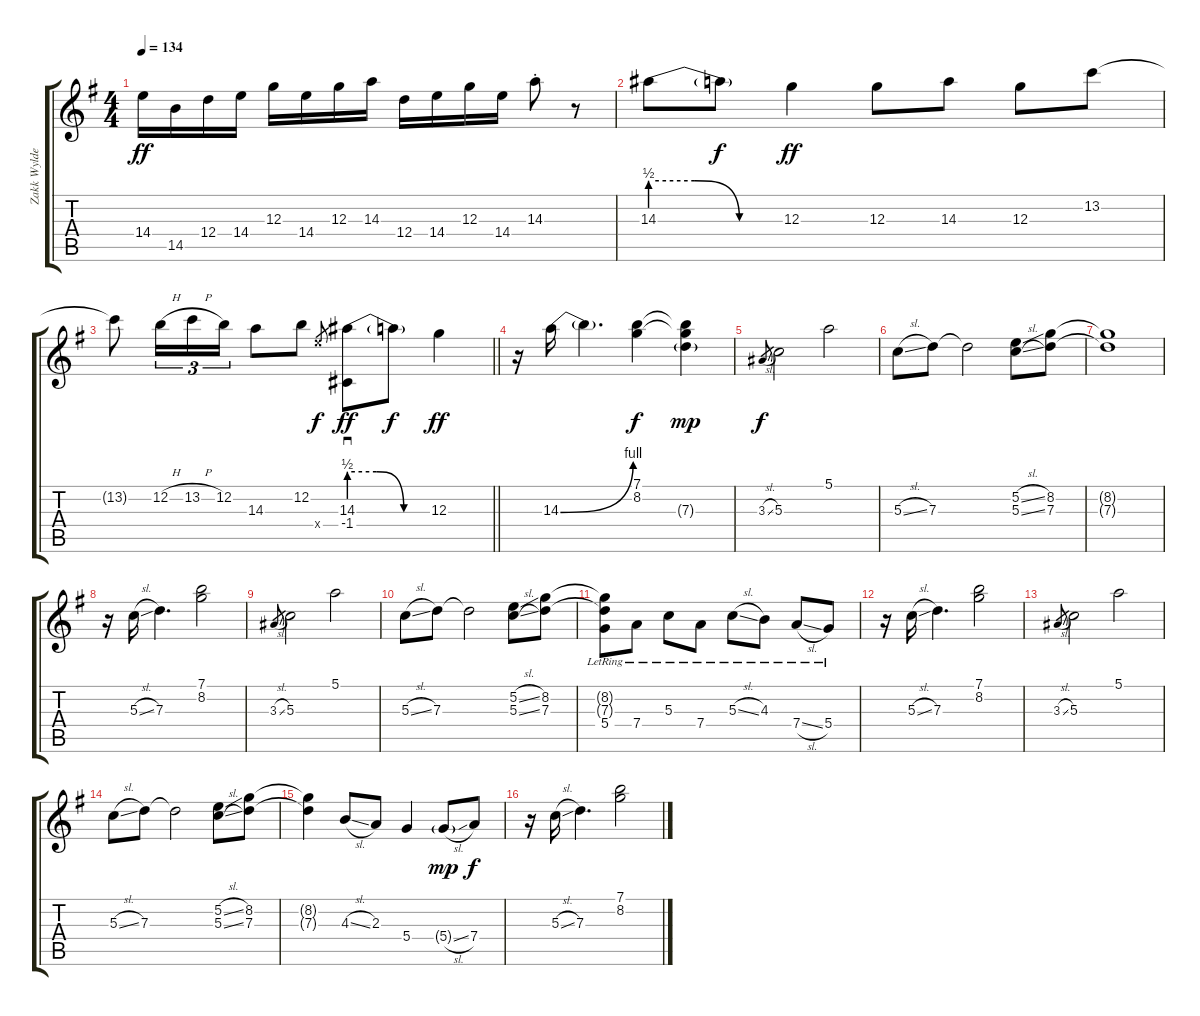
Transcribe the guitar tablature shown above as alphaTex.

\track ("Zakk Wylde (lead)" "Zakk Wylde") {instrument acousticguitarsteel}
\staff {score tabs}
\tuning (E4 B3 G3 D3 A2 E2) {hide}
\ts (4 4)
\tempo 134
\clef g2
\ks g
14.4.16{dy ff} 14.5.16 12.4.16 14.4.16 12.3.16 14.4.16 12.3.16 14.3.16 12.4.16 14.4.16 12.3.16 14.4.16 14.3{st}.8 r.8 |
14.3{be (custom 0 2 20 2 40 0 60 0)}.8 14.3{t}.8{dy f} 12.3.4{dy ff} 12.3.8 14.3.8 12.3.8 13.2.8 |
\barLineRight lightlight
13.2{t}.8 12.2{h}.16{tu (3 2)} 13.2{h}.16{tu (3 2)} 12.2.16{tu (3 2)} 14.3.8 12.2.8 14.4{x}.8{gr dy f} (14.3{be (custom 0 2 20 2 40 0 60 0)} -1.4).8{sd dy ff} 14.3{t}.8{dy f} 12.3.4{dy ff} |
r.16 14.3{be (bend 0 0 60 4)}.16 14.3{t}.4{d} (7.1 8.2).4{dy f} (7.1{t} 8.2{t} 7.3{g}).4{dy mp} |
3.3{sl}.8{gr dy f} 5.3.2 5.1.2 |
5.3{sl}.8 7.3.8 7.3{t}.2 (5.2{sl} 5.3{sl}).8 (8.2 7.3).8 |
(8.2{t} 7.3{t}).1 |
r.16 5.3{sl}.16 7.3.4{d} (7.1 8.2).2 |
3.3{sl}.8{gr} 5.3.2 5.1.2 |
5.3{sl}.8 7.3.8 7.3{t}.2 (5.2{sl} 5.3{sl}).8 (8.2 7.3).8 |
(8.2{t} 7.3{t} 5.4{lr}).8 7.4{lr}.8 5.3{lr}.8 7.4{lr}.8 5.3{sl lr}.8 4.3{lr}.8 7.4{sl lr}.8 5.4{lr}.8 |
r.16 5.3{sl}.16 7.3.4{d} (7.1 8.2).2 |
3.3{sl}.8{gr} 5.3.2 5.1.2 |
5.3{sl}.8 7.3.8 7.3{t}.2 (5.2{sl} 5.3{sl}).8 (8.2 7.3).8 |
(8.2{t} 7.3{t}).4 4.3{sl}.8 2.3.8 5.4.4 5.4{sl g}.8{dy mp} 7.4.8{dy f} |
r.16 5.3{sl}.16 7.3.4{d} (7.1 8.2).2
